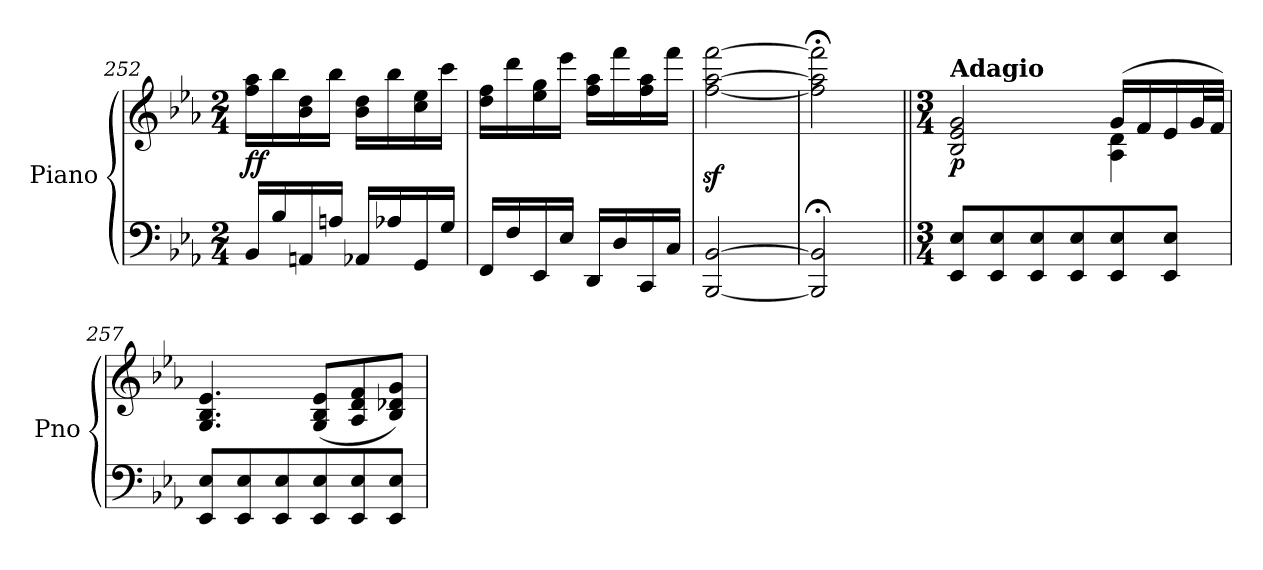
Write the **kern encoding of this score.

**kern	**kern	**dynam
*part1	*part1	*part1
*staff2	*staff1	*staff1/2
*I"Piano	*	*
*I'Pno	*	*
!!LO:PB:g=z
*clefF4	*clefG2	*
*k[b-e-a-]	*k[b-e-a-]	*
*M2/4	*M2/4	*
=252	=252	=252
!	!	!LO:DY:b
16BB-/LL	16ff\ 16aa-\LL	ff
16B-/	16bb-\	.
16AAn/	16b-\ 16dd\	.
16An/JJ	16bb-\JJ	.
16AA-X/LL	16b-\ 16dd\LL	.
16A-X/	16bb-\	.
16GG/	16cc\ 16ee-\	.
16G/JJ	16ccc\JJ	.
=253	=253	=253
16FF/LL	16dd\ 16ff\LL	.
16F/	16ddd\	.
16EE-/	16ee-\ 16gg\	.
16E-/JJ	16eee-\JJ	.
16DD/LL	16ff\ 16aa-\LL	.
16D/	16fff\	.
16CC/	16ff\ 16aa-\	.
16C/JJ	16fff\JJ	.
=254	=254	=254
[2BBB-/ [2BB-/	[2ff\z< [2aa-\z< [2fff\z<	.
=255	=255	=255
2BBB-/];< 2BB-/];<	2ff\];< 2aa-\];< 2fff\];<	.
=256||	=256||	=256||
*M3/4	*M3/4	*
*	*^	*
!	!LO:TX:a:B:t=Adagio	!	!
!	!	!	!LO:DY:b
8EE-/ 8E-/L	2B-/ 2e-/ 2g/	2ryy	p
8EE-/ 8E-/	.	.	.
8EE-/ 8E-/	.	.	.
8EE-/ 8E-/	.	.	.
8EE-/ 8E-/	(16g/LL	4A-\ 4d\	.
.	16f/	.	.
8EE-/ 8E-/J	16e-/	.	.
.	32g/L	.	.
.	32f/JJJ)	.	.
*	*v	*v	*
!!LO:LB:g=z
=257	=257	=257
8EE-/ 8E-/L	4.G/ 4.B-/ 4.e-/	.
8EE-/ 8E-/	.	.
8EE-/ 8E-/	.	.
!	!	!LO:DY:b
8EE-/ 8E-/	(8G/ 8B-/ 8e-/L	other-dynamics
8EE-/ 8E-/	8A-/ 8d/ 8f/	.
8EE-/ 8E-/J	8B-/ 8d-X/ 8g/J)	.
=	=	=
*-	*-	*-
